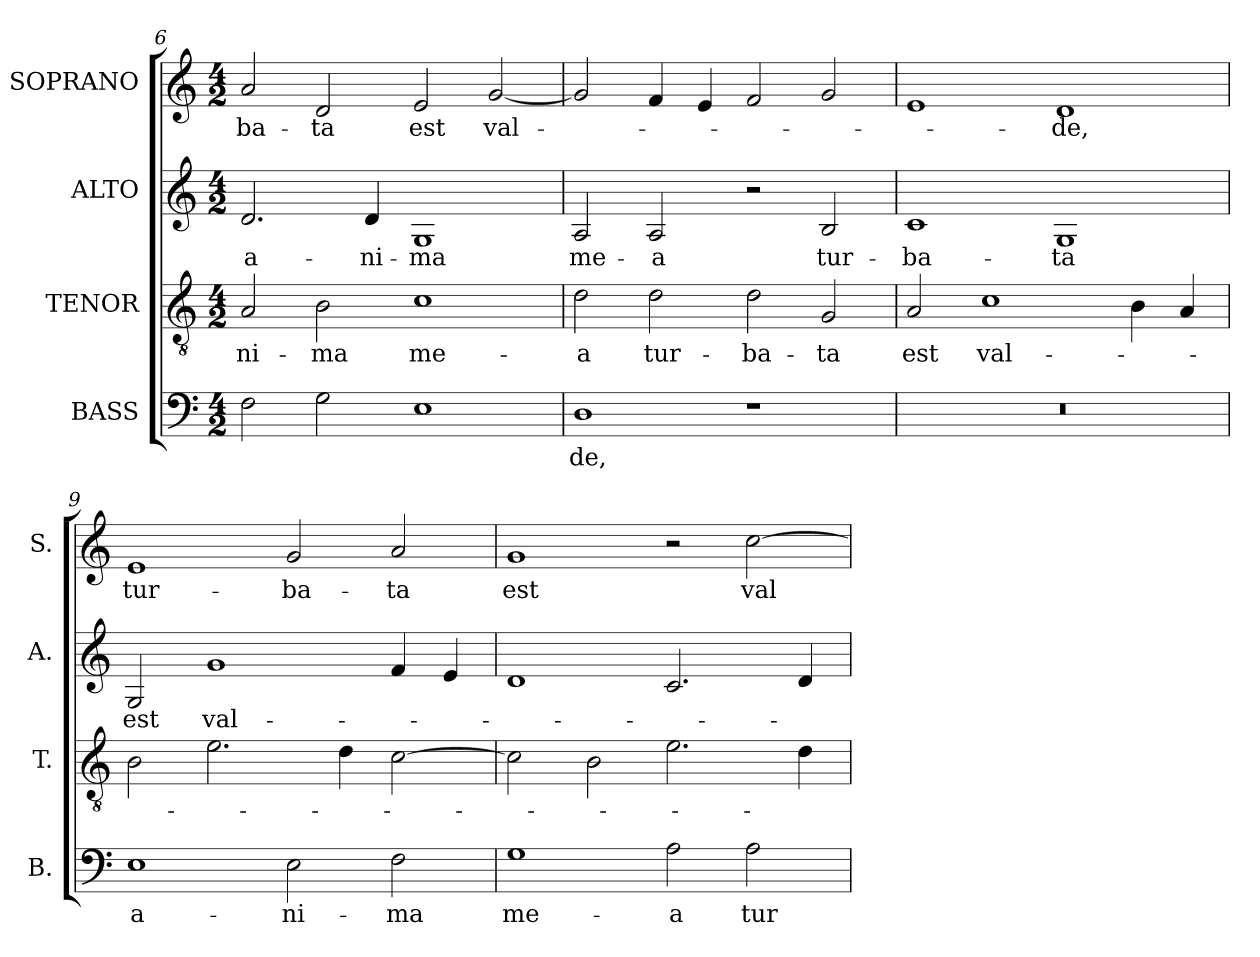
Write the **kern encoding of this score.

**kern	**text	**kern	**text	**kern	**text	**kern	**text
*part4	*part4	*part3	*part3	*part2	*part2	*part1	*part1
*staff4	*staff4	*staff3	*staff3	*staff2	*staff2	*staff1	*staff1
*I"BASS	*	*I"TENOR	*	*I"ALTO	*	*I"SOPRANO	*
*I'B.	*	*I'T.	*	*I'A.	*	*I'S.	*
*clefF4	*	*clefGv2	*	*clefG2	*	*clefG2	*
*	*	*ITrd7c12	*	*	*	*	*
*k[]	*	*k[]	*	*k[]	*	*k[]	*
*a:	*	*a:	*	*a:	*	*a:	*
*M4/2	*	*M4/2	*	*M4/2	*	*M4/2	*
=6	=6	=6	=6	=6	=6	=6	=6
!	!	!	!LO:LY:b:color=#000000	!	!	!	!
!	!	!	!	!	!LO:LY:b:color=#000000	!	!
!	!	!	!	!	!	!	!LO:LY:b:color=#000000
2Fi\	.	2AAi/	-ni-	2.di/	a-	2ai/	-ba-
!	!	!	!LO:LY:b:color=#000000	!	!	!	!
!	!	!	!	!	!	!	!LO:LY:b:color=#000000
2Gi\	.	2BBi\	-ma	.	.	2di/	-ta
!	!	!	!	!	!LO:LY:b:color=#000000	!	!
.	.	.	.	4di/	-ni-	.	.
!	!	!	!LO:LY:b:color=#000000	!	!	!	!
!	!	!	!	!	!LO:LY:b:color=#000000	!	!
!	!	!	!	!	!	!	!LO:LY:b:color=#000000
1Ei	.	1Ci	me-	1Gi	-ma	2ei/	est
!	!	!	!	!	!	!	!LO:LY:b:color=#000000
.	.	.	.	.	.	[2gi/	val-
=7	=7	=7	=7	=7	=7	=7	=7
!	!LO:LY:b:color=#000000	!	!	!	!	!	!
!	!	!	!LO:LY:b:color=#000000	!	!	!	!
!	!	!	!	!	!LO:LY:b:color=#000000	!	!
!	!	!	!	!	!	!	!LO:LY:b:color=#000000
1Di	-de,	2Di\	-a	2Ai/	me-	2gi/]	-­-
!	!	!	!LO:LY:b:color=#000000	!	!	!	!
!	!	!	!	!	!LO:LY:b:color=#000000	!	!
.	.	2Di\	tur-	2Ai/	-a	4fi/	.
.	.	.	.	.	.	4ei/	.
!	!	!	!LO:LY:b:color=#000000	!	!	!	!
1r	.	2Di\	-ba-	2r	.	2fi/	.
!	!	!	!LO:LY:b:color=#000000	!	!	!	!
!	!	!	!	!	!LO:LY:b:color=#000000	!	!
.	.	2GGi/	-ta	2Bi/	tur-	2gi/	.
!!LO:LB:g=z
=8	=8	=8	=8	=8	=8	=8	=8
!LO:N:vis=1	!	!	!	!	!	!	!
!	!	!	!LO:LY:b:color=#000000	!	!	!	!
!	!	!	!	!	!LO:LY:b:color=#000000	!	!
0r	.	2AAi/	est	1ci	-ba-	1ei	.
!	!	!	!LO:LY:b:color=#000000	!	!	!	!
.	.	1Ci	val-	.	.	.	.
!	!	!	!	!	!LO:LY:b:color=#000000	!	!
!	!	!	!	!	!	!	!LO:LY:b:color=#000000
.	.	.	.	1Gi	-ta	1di	-de,
.	.	4BBi\	.	.	.	.	.
.	.	4AAi/	.	.	.	.	.
=9	=9	=9	=9	=9	=9	=9	=9
!	!LO:LY:b:color=#000000	!	!	!	!	!	!
!	!	!	!	!	!LO:LY:b:color=#000000	!	!
!	!	!	!	!	!	!	!LO:LY:b:color=#000000
1Ei	a-	2BBi\	.	2Gi/	est	1ei	tur-
!	!	!	!	!	!LO:LY:b:color=#000000	!	!
.	.	2.Ei\	.	1gi	val-	.	.
!	!LO:LY:b:color=#000000	!	!	!	!	!	!
!	!	!	!	!	!	!	!LO:LY:b:color=#000000
2Ei\	-ni-	.	.	.	.	2gi/	-ba-
.	.	4Di\	.	.	.	.	.
!	!LO:LY:b:color=#000000	!	!	!	!	!	!
!	!	!	!	!	!	!	!LO:LY:b:color=#000000
2Fi\	-ma	[2Ci\	.	4fi/	.	2ai/	-ta
.	.	.	.	4ei/	.	.	.
=10	=10	=10	=10	=10	=10	=10	=10
!	!LO:LY:b:color=#000000	!	!	!	!	!	!
!	!	!	!	!	!	!	!LO:LY:b:color=#000000
1Gi	me-	2Ci\]	.	1di	.	1gi	est
.	.	2BBi\	.	.	.	.	.
!	!LO:LY:b:color=#000000	!	!	!	!	!	!
2Ai\	-a	2.Ei\	.	2.ci/	.	2r	.
!	!LO:LY:b:color=#000000	!	!	!	!	!	!
!	!	!	!	!	!	!	!LO:LY:b:color=#000000
2Ai\	tur-	.	.	.	.	[2cci\	val-
.	.	4Di\	.	4di/	.	.	.
=	=	=	=	=	=	=	=
*-	*-	*-	*-	*-	*-	*-	*-
